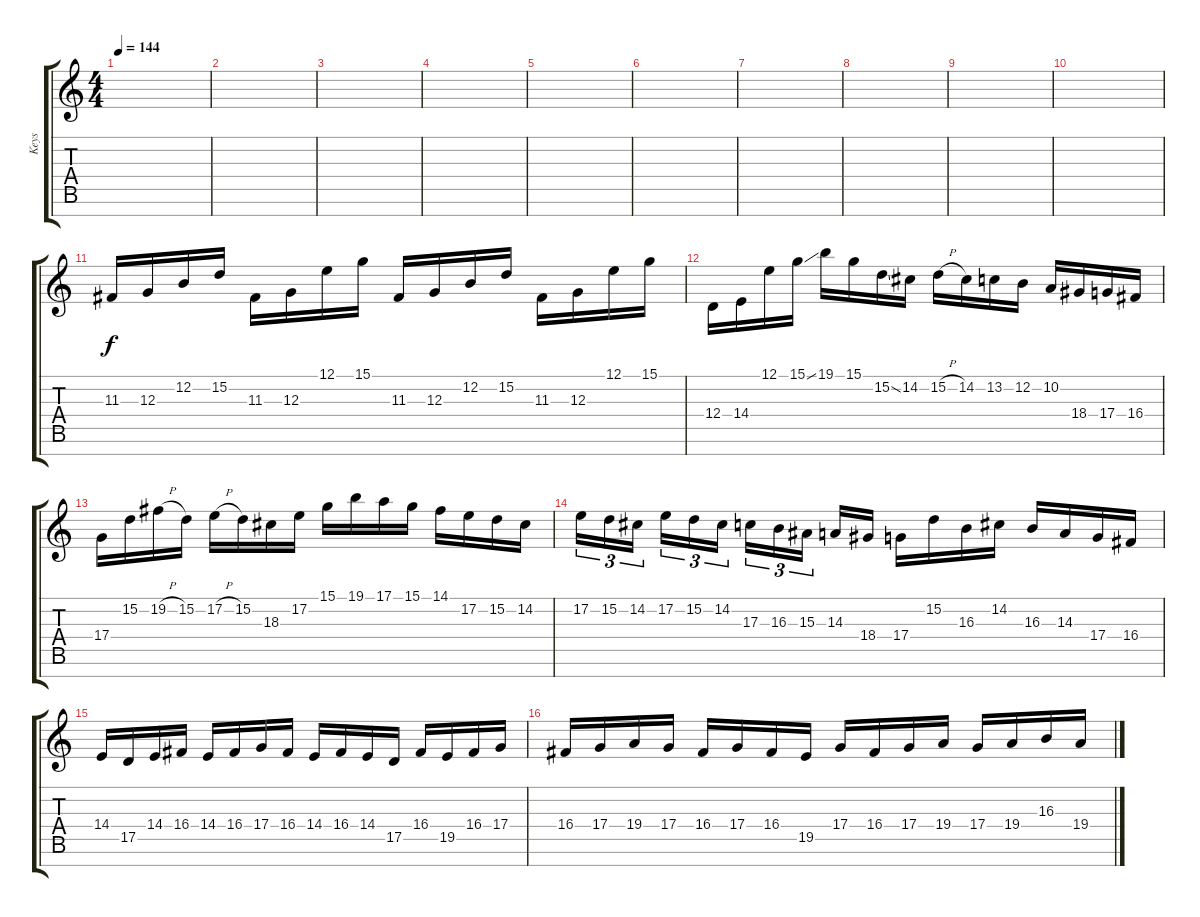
\track ("Keys" "Keys") {instrument brightacousticpiano}
\staff {score tabs}
\tuning (E4 B3 G3 D3 A2 E2 B1) {hide}
\ts (4 4)
\tempo 144
\clef g2
\ks c
|
|
|
|
|
|
|
|
|
|
11.3.16 12.3.16 12.2.16 15.2.16 11.3.16 12.3.16 12.1.16 15.1.16 11.3.16 12.3.16 12.2.16 15.2.16 11.3.16 12.3.16 12.1.16 15.1.16 |
12.4.16 14.4.16 12.1.16 15.1{ss}.16 19.1.16 15.1.16 15.2{ss}.16 14.2.16 15.2{h}.16 14.2.16 13.2.16 12.2.16 10.2.16 18.4.16 17.4.16 16.4.16 |
17.4.16 15.2.16 19.2{h}.16 15.2.16 17.2{h}.16 15.2.16 18.3.16 17.2.16 15.1.16 19.1.16 17.1.16 15.1.16 14.1.16 17.2.16 15.2.16 14.2.16 |
17.2.16{tu (3 2)} 15.2.16{tu (3 2)} 14.2.16{tu (3 2)} 17.2.16{tu (3 2)} 15.2.16{tu (3 2)} 14.2.16{tu (3 2)} 17.3.16{tu (3 2)} 16.3.16{tu (3 2)} 15.3.16{tu (3 2)} 14.3.16 18.4.16 17.4.16 15.2.16 16.3.16 14.2.16 16.3.16 14.3.16 17.4.16 16.4.16 |
14.4.16 17.5.16 14.4.16 16.4.16 14.4.16 16.4.16 17.4.16 16.4.16 14.4.16 16.4.16 14.4.16 17.5.16 16.4.16 19.5.16 16.4.16 17.4.16 |
16.4.16 17.4.16 19.4.16 17.4.16 16.4.16 17.4.16 16.4.16 19.5.16 17.4.16 16.4.16 17.4.16 19.4.16 17.4.16 19.4.16 16.3.16 19.4.16
